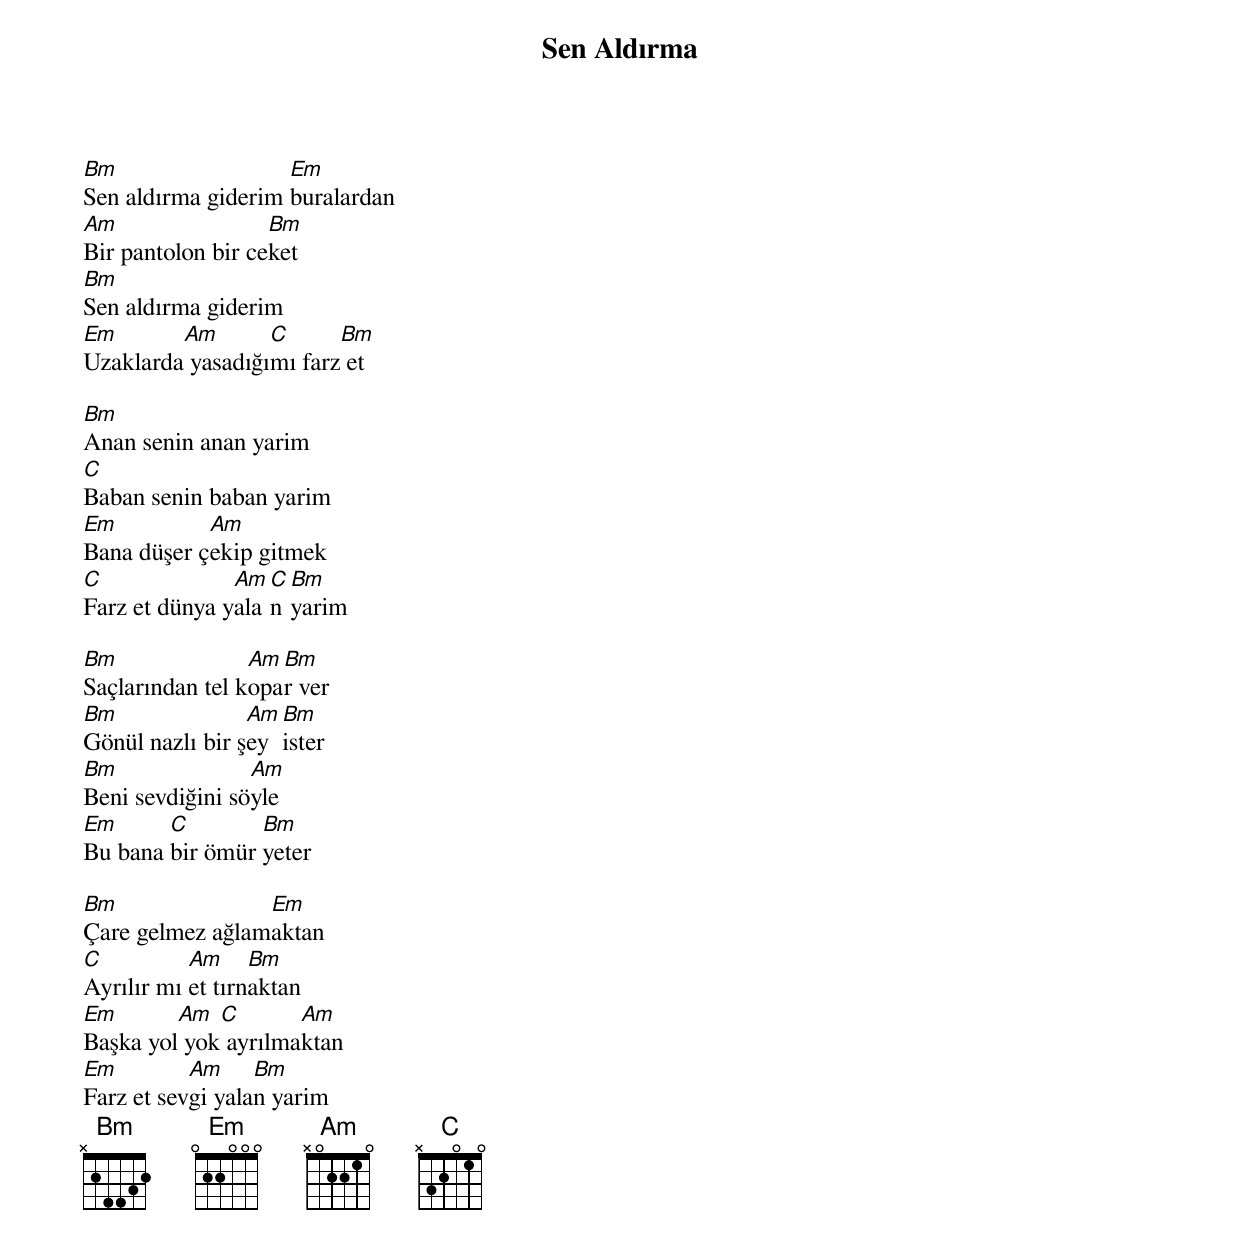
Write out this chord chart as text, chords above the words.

{title: Sen Aldırma}
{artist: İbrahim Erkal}

Bm                  Em
Sen aldırma giderim buralardan
Am                 Bm
Bir pantolon bir ceket
Bm
Sen aldırma giderim
Em       Am       C      Bm
Uzaklarda yasadığımı farz et

Bm
Anan senin anan yarim
C
Baban senin baban yarim
Em          Am
Bana düşer çekip gitmek
C              Am C Bm
Farz et dünya yalan yarim

Bm               Am Bm
Saçlarından tel kopar ver
Bm               Am Bm
Gönül nazlı bir şey ister
Bm               Am
Beni sevdiğini söyle
Em      C        Bm
Bu bana bir ömür yeter

Bm               Em
Çare gelmez ağlamaktan
C          Am     Bm
Ayrılır mı et tırnaktan
Em       Am  C       Am
Başka yol yok ayrılmaktan
Em         Am     Bm
Farz et sevgi yalan yarim
